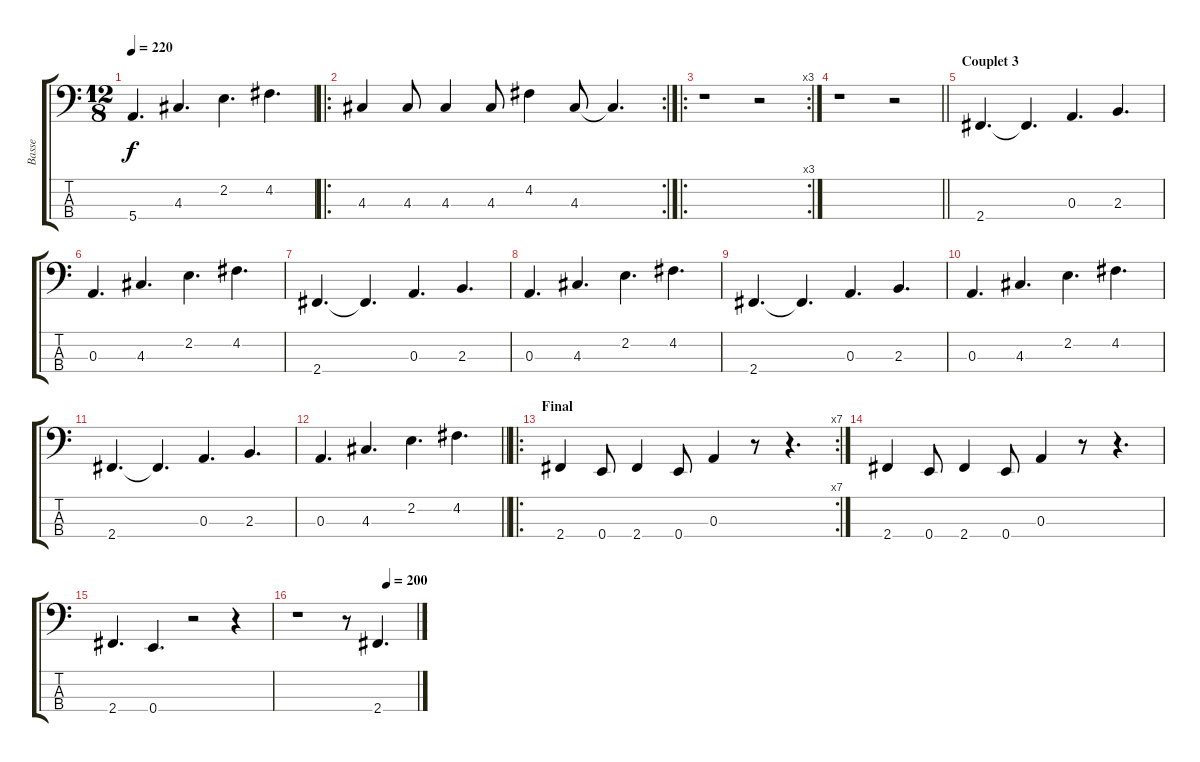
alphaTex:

\track ("Basse" "Basse") {instrument electricbassfinger}
\staff {score tabs}
\tuning (G2 D2 A1 E1) {hide}
\ts (12 8)
\tempo 220
\clef f4
\ks c
5.4.4{d dy f} 4.3.4{d} 2.2.4{d} 4.2.4{d} |
\ro
\rc 2
4.3.4 4.3.8 4.3.4 4.3.8 4.2.4 4.3.8 4.3{t}.4{d} |
\ro
\rc 3
r.1 r.2 |
\barLineRight lightlight
r.1 r.2 |
\section ("" "Couplet 3")
2.4.4{d} 2.4{t}.4{d} 0.3.4{d} 2.3.4{d} |
0.3.4{d} 4.3.4{d} 2.2.4{d} 4.2.4{d} |
2.4.4{d} 2.4{t}.4{d} 0.3.4{d} 2.3.4{d} |
0.3.4{d} 4.3.4{d} 2.2.4{d} 4.2.4{d} |
2.4.4{d} 2.4{t}.4{d} 0.3.4{d} 2.3.4{d} |
0.3.4{d} 4.3.4{d} 2.2.4{d} 4.2.4{d} |
2.4.4{d} 2.4{t}.4{d} 0.3.4{d} 2.3.4{d} |
\barLineRight lightlight
0.3.4{d} 4.3.4{d} 2.2.4{d} 4.2.4{d} |
\ro
\rc 7
\section ("" "Final")
2.4.4 0.4.8 2.4.4 0.4.8 0.3.4 r.8 r.4{d} |
2.4.4 0.4.8 2.4.4 0.4.8 0.3.4 r.8 r.4{d} |
2.4.4{d} 0.4.4{d} r.2 r.4 |
\tempo (200 0.75)
r.1 r.8 2.4{ss}.4{d}
